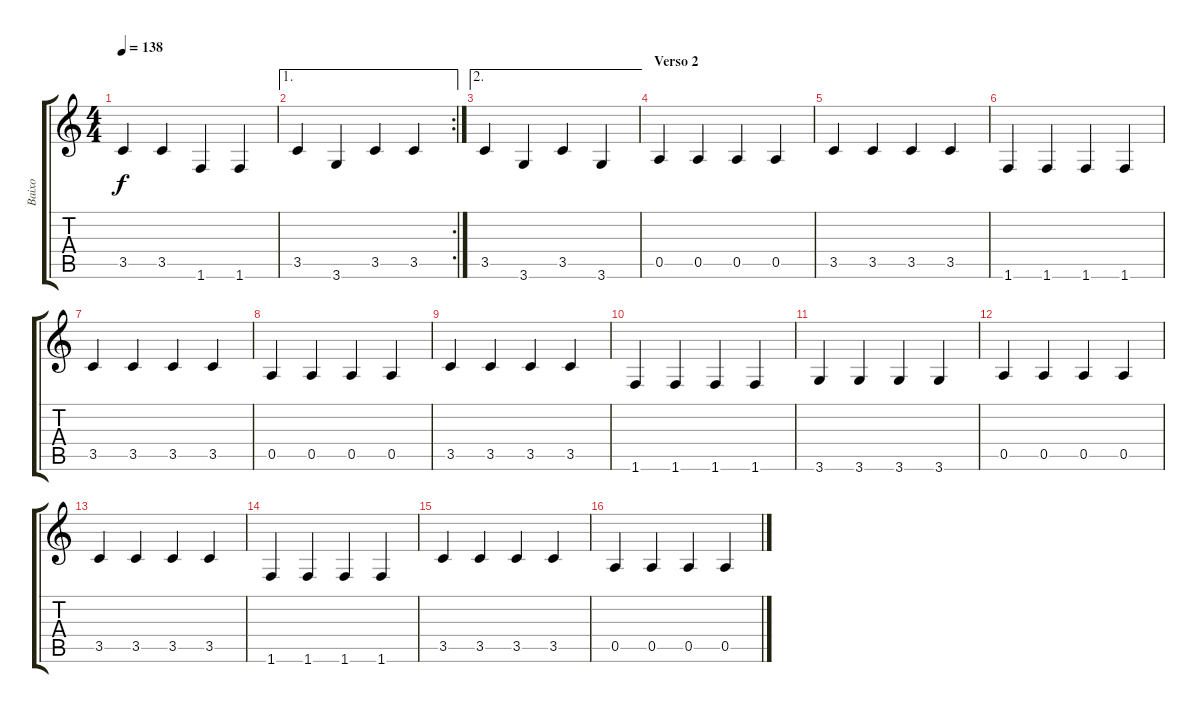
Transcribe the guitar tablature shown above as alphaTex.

\track ("Baixo" "Baixo") {instrument acousticbass}
\staff {score tabs}
\tuning (E4 B3 G3 D3 A2 E2) {hide}
\ts (4 4)
\tempo 138
\clef g2
\ks c
3.5.4{dy f} 3.5.4 1.6.4 1.6.4 |
\ae 1
\rc 2
3.5.4 3.6.4 3.5.4 3.5.4 |
\ae 2
3.5.4 3.6.4 3.5.4 3.6.4 |
\section ("" "Verso 2")
0.5.4 0.5.4 0.5.4 0.5.4 |
3.5.4 3.5.4 3.5.4 3.5.4 |
1.6.4 1.6.4 1.6.4 1.6.4 |
3.5.4 3.5.4 3.5.4 3.5.4 |
0.5.4 0.5.4 0.5.4 0.5.4 |
3.5.4 3.5.4 3.5.4 3.5.4 |
1.6.4 1.6.4 1.6.4 1.6.4 |
3.6.4 3.6.4 3.6.4 3.6.4 |
0.5.4 0.5.4 0.5.4 0.5.4 |
3.5.4 3.5.4 3.5.4 3.5.4 |
1.6.4 1.6.4 1.6.4 1.6.4 |
3.5.4 3.5.4 3.5.4 3.5.4 |
0.5.4 0.5.4 0.5.4 0.5.4
